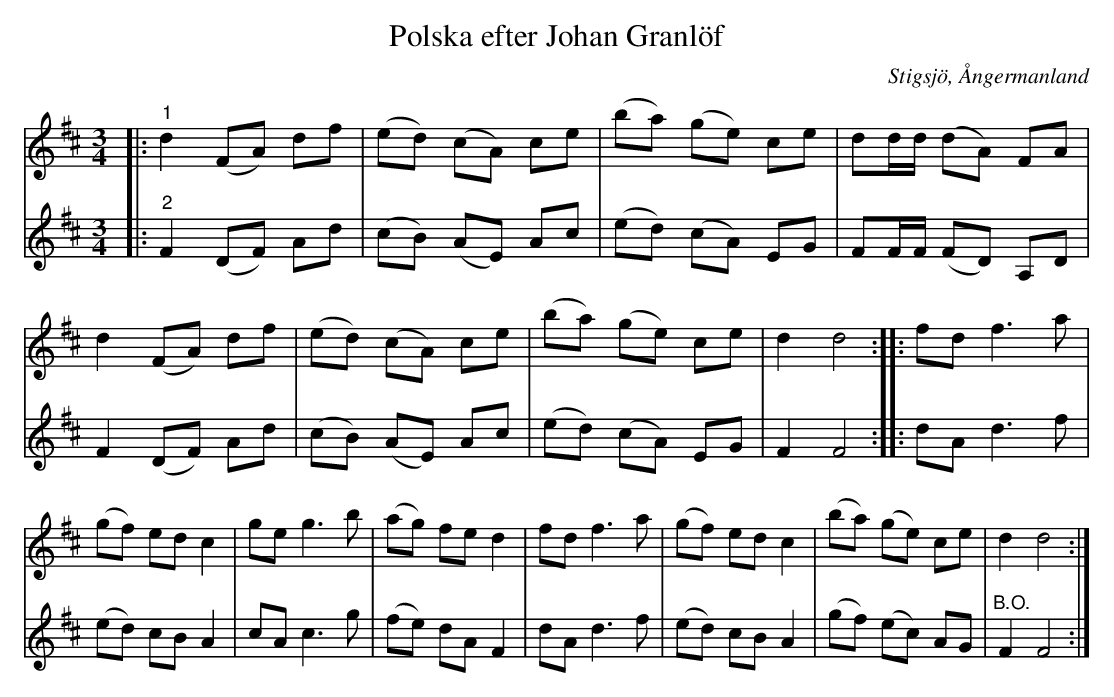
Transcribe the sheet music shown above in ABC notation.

X:1
T:Polska efter Johan Granlöf
O:Stigsjö, Ångermanland
L:1/8
M:3/4
K:D
V:1
|:"^1" d2 (FA) df | (ed) (cA) ce | (ba) (ge) ce | dd/d/ (dA) FA |
d2 (FA) df | (ed) (cA) ce | (ba) (ge) ce | d2 d4 :|
|: fd f3 a | (gf) ed c2 | ge g3 b | (ag) fe d2 |
 fd f3 a | (gf) ed c2 | (ba) (ge) ce | d2 d4 :|
V:2
|:"^2" F2 (DF) Ad | (cB) (AE) Ac | (ed) (cA) EG | FF/F/ (FD) A,D |
 F2 (DF) Ad | (cB) (AE) Ac | (ed) (cA) EG | F2 F4 :|
|: dA d3 f | (ed) cB A2 | cA c3 g | (fe) dA F2 |
dA d3 f | (ed) cB A2 | (gf) (ec) AG |"^B.O." F2 F4 :|
